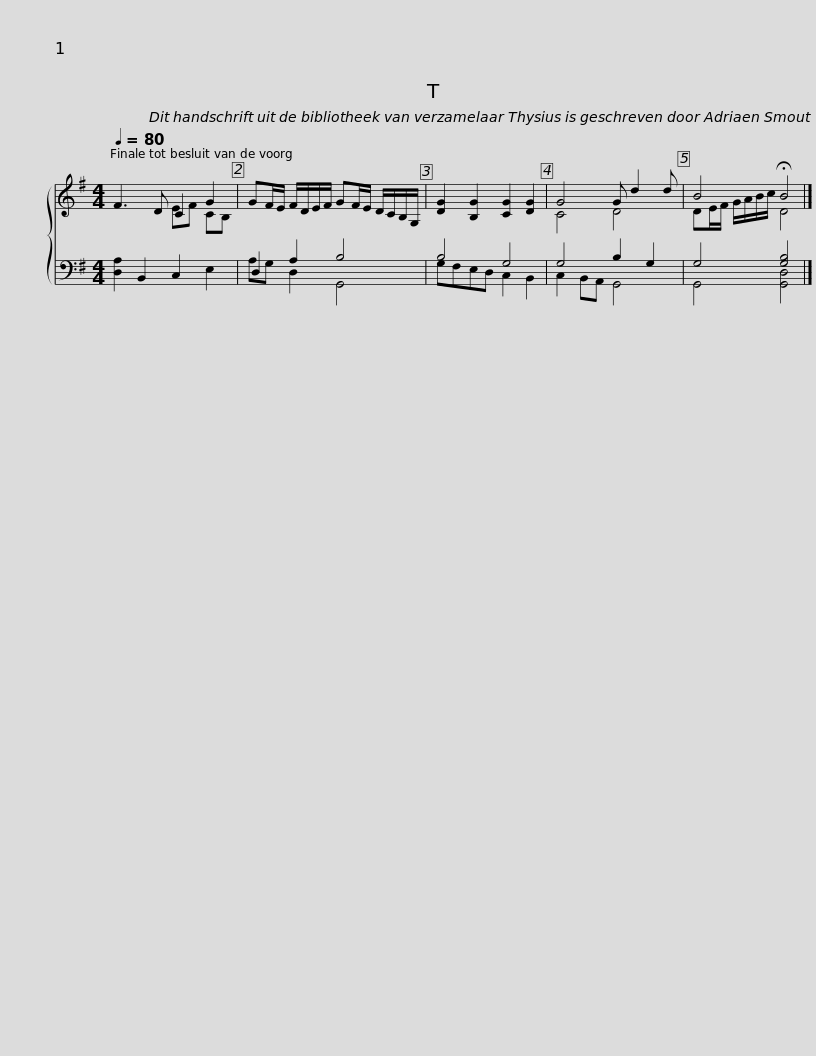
X:1
%%score { ( 1 2 ) ( 3 4 ) }
L:1/8
Q:1/4=80
M:4/4
I:linebreak $
K:G
V:1 treble
V:2 treble
V:3 bass
V:4 bass
V:1
 F3 D C2 G2 | GF/E/ F/D/E/F/ GF/E/ D/C/B,/G,/ | [DG]2 [B,G]2 [CG]2 [DG]2 | G4 G d2 d | B4 !fermata!B4 |] %5
V:2
 x4 EF CB, | x8 | x8 | C4 D4 | DE/F/ G/A/B/c/ D4 |] %5
V:3
 [D,A,]2 B,,2 C,2 E,2 | D,2 A,2 B,4 | B,4 G,4 | G,4 B,2 G,2 | G,4 [G,B,]4 |] %5
V:4
 x8 | A,G, D,2 G,,4 | G,F,E,D, C,2 B,,2 | C,2 B,,A,, G,,4 | G,,4 [G,,D,]4 |] %5
